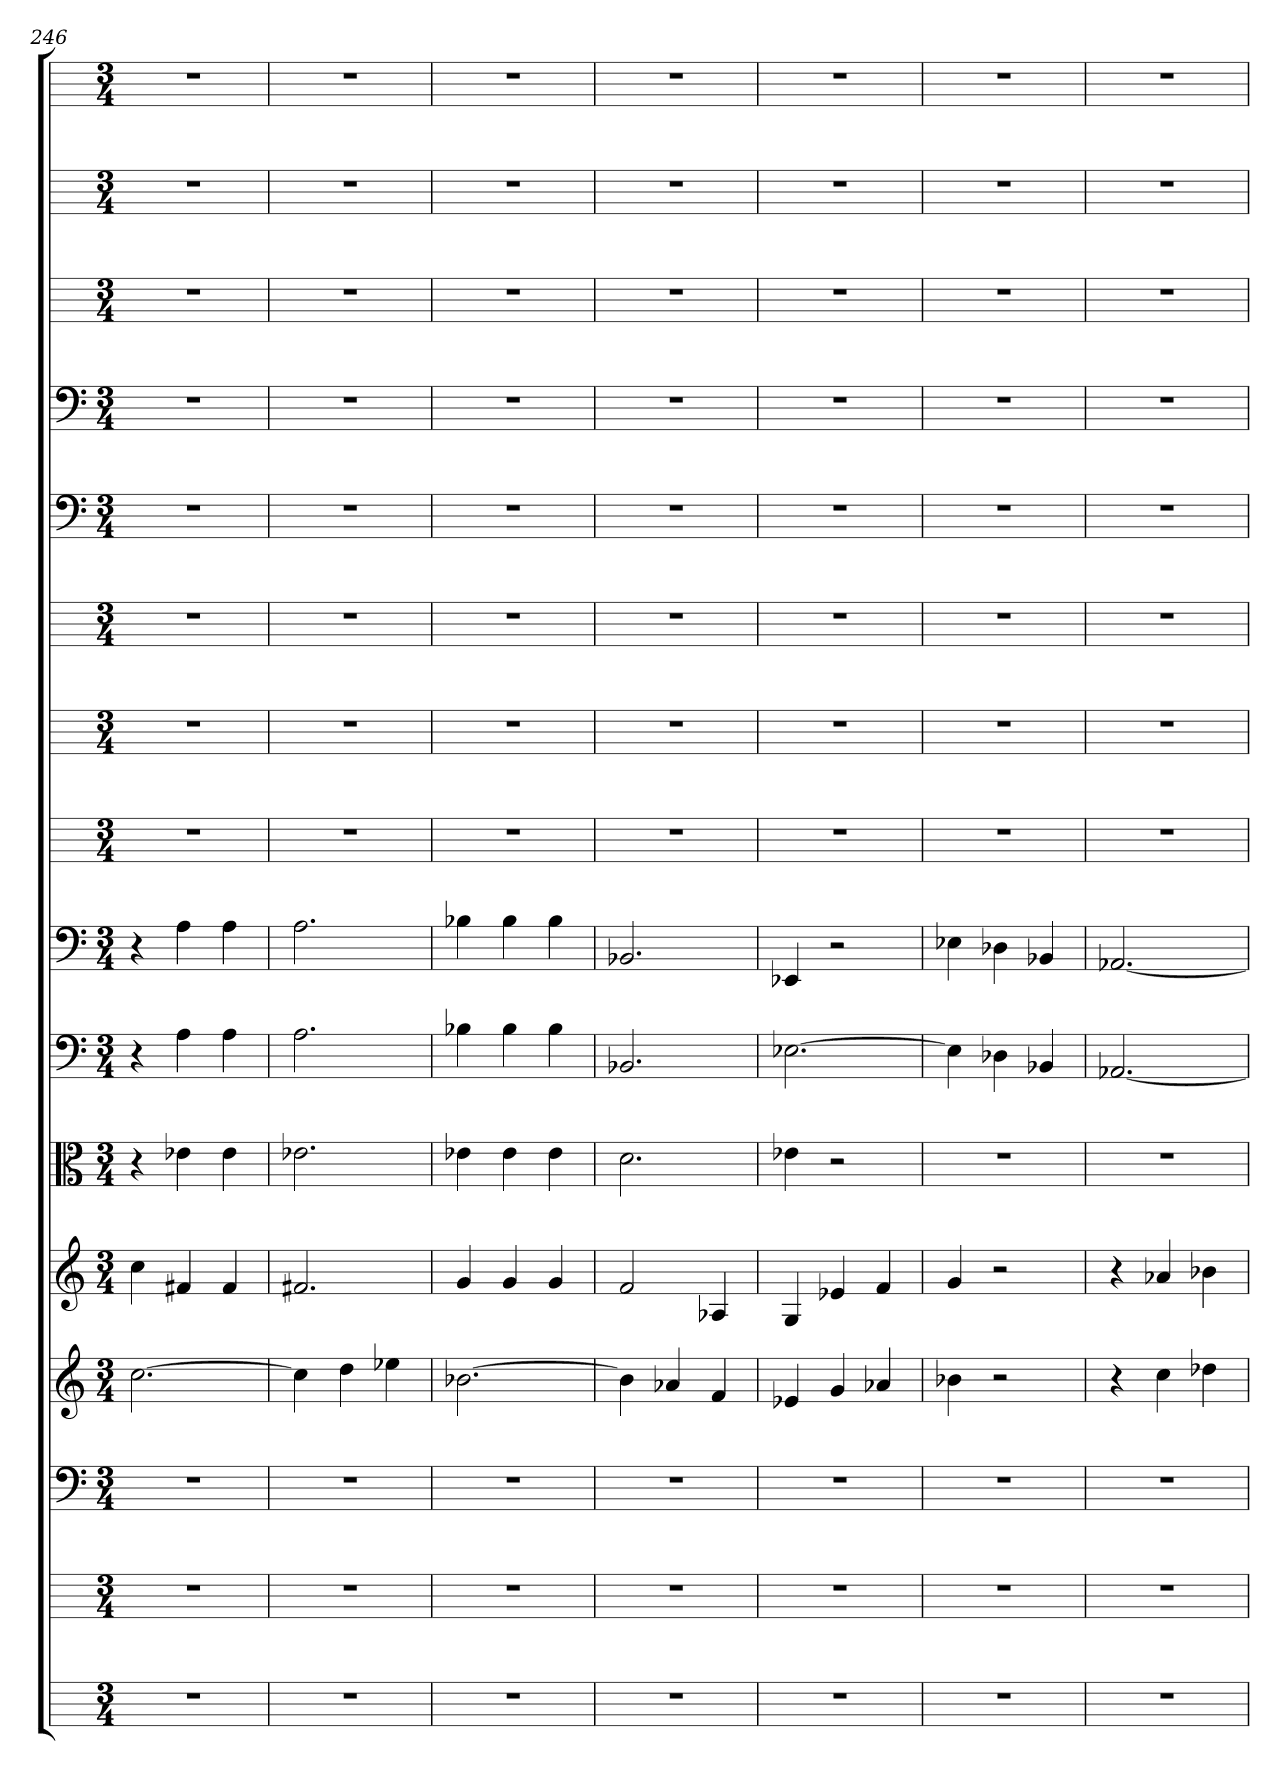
**kern	**kern	**kern	**kern	**kern	**kern	**kern	**kern	**kern	**kern	**kern	**kern	**kern	**kern	**kern	**kern
*part16	*part15	*part14	*part13	*part12	*part11	*part10	*part9	*part8	*part7	*part6	*part5	*part4	*part3	*part2	*part1
*staff16	*staff15	*staff14	*staff13	*staff12	*staff11	*staff10	*staff9	*staff8	*staff7	*staff6	*staff5	*staff4	*staff3	*staff2	*staff1
*	*	*clefF4	*	*	*clefC3	*clefF4	*clefF4	*	*	*	*clefF4	*clefF4	*	*	*
*k[]	*k[]	*k[]	*k[]	*k[]	*k[]	*k[]	*k[]	*k[]	*k[]	*k[]	*k[]	*k[]	*k[]	*k[]	*k[]
*C:	*C:	*C:	*C:	*C:	*C:	*C:	*C:	*C:	*C:	*C:	*C:	*C:	*C:	*C:	*C:
*M3/4	*M3/4	*M3/4	*M3/4	*M3/4	*M3/4	*M3/4	*M3/4	*M3/4	*M3/4	*M3/4	*M3/4	*M3/4	*M3/4	*M3/4	*M3/4
=246	=246	=246	=246	=246	=246	=246	=246	=246	=246	=246	=246	=246	=246	=246	=246
2.r	2.r	2.r	[2.cc	4cc	4r	4r	4r	2.r	2.r	2.r	2.r	2.r	2.r	2.r	2.r
.	.	.	.	4f#X	4e-X	4A	4A	.	.	.	.	.	.	.	.
.	.	.	.	4f#	4e-	4A	4A	.	.	.	.	.	.	.	.
=247	=247	=247	=247	=247	=247	=247	=247	=247	=247	=247	=247	=247	=247	=247	=247
2.r	2.r	2.r	4cc]	2.f#X	2.e-X	2.A	2.A	2.r	2.r	2.r	2.r	2.r	2.r	2.r	2.r
.	.	.	4dd	.	.	.	.	.	.	.	.	.	.	.	.
.	.	.	4ee-X	.	.	.	.	.	.	.	.	.	.	.	.
=248	=248	=248	=248	=248	=248	=248	=248	=248	=248	=248	=248	=248	=248	=248	=248
2.r	2.r	2.r	[2.b-X	4g	4e-X	4B-X	4B-X	2.r	2.r	2.r	2.r	2.r	2.r	2.r	2.r
.	.	.	.	4g	4e-	4B-	4B-	.	.	.	.	.	.	.	.
.	.	.	.	4g	4e-	4B-	4B-	.	.	.	.	.	.	.	.
=249	=249	=249	=249	=249	=249	=249	=249	=249	=249	=249	=249	=249	=249	=249	=249
2.r	2.r	2.r	4b-]	2f	2.d	2.BB-X	2.BB-X	2.r	2.r	2.r	2.r	2.r	2.r	2.r	2.r
.	.	.	4a-X	.	.	.	.	.	.	.	.	.	.	.	.
.	.	.	4f	4A-X	.	.	.	.	.	.	.	.	.	.	.
=250	=250	=250	=250	=250	=250	=250	=250	=250	=250	=250	=250	=250	=250	=250	=250
2.r	2.r	2.r	4e-X	4G	4e-X	[2.E-X	4EE-X	2.r	2.r	2.r	2.r	2.r	2.r	2.r	2.r
.	.	.	4g	4e-X	2r	.	2r	.	.	.	.	.	.	.	.
.	.	.	4a-X	4f	.	.	.	.	.	.	.	.	.	.	.
=251	=251	=251	=251	=251	=251	=251	=251	=251	=251	=251	=251	=251	=251	=251	=251
2.r	2.r	2.r	4b-X	4g	2.r	4E-]	4E-X	2.r	2.r	2.r	2.r	2.r	2.r	2.r	2.r
.	.	.	2r	2r	.	4D-X	4D-X	.	.	.	.	.	.	.	.
.	.	.	.	.	.	4BB-X	4BB-X	.	.	.	.	.	.	.	.
=252	=252	=252	=252	=252	=252	=252	=252	=252	=252	=252	=252	=252	=252	=252	=252
2.r	2.r	2.r	4r	4r	2.r	[2.AA-X	[2.AA-X	2.r	2.r	2.r	2.r	2.r	2.r	2.r	2.r
.	.	.	4cc	4a-X	.	.	.	.	.	.	.	.	.	.	.
.	.	.	4dd-X	4b-X	.	.	.	.	.	.	.	.	.	.	.
=	=	=	=	=	=	=	=	=	=	=	=	=	=	=	=
*-	*-	*-	*-	*-	*-	*-	*-	*-	*-	*-	*-	*-	*-	*-	*-
